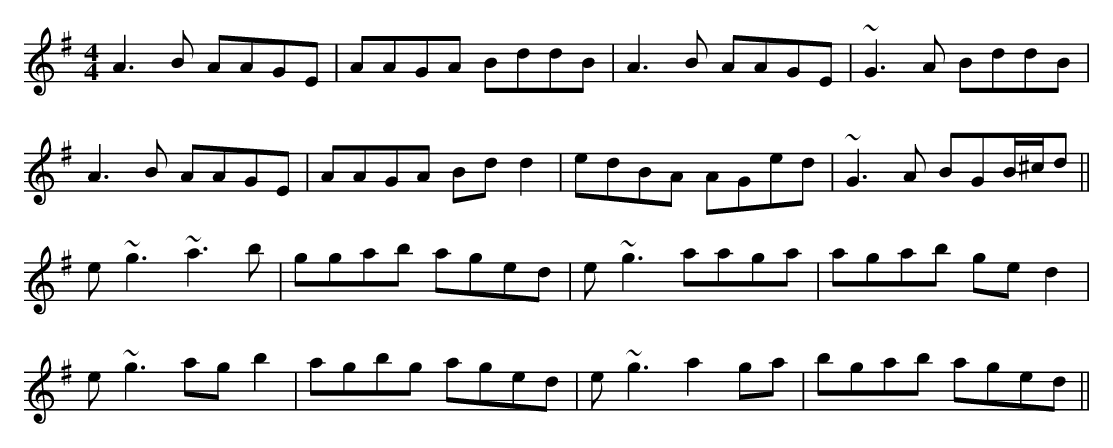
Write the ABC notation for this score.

X:1
M:4/4
K:Ador
A3 B AAGE|AAGA BddB|A3 B AAGE|~G3 A BddB|
A3 B AAGE|AAGA Bd d2|edBA AGed|~G3 A BGB/^c/d||
e ~g3 ~a3 b|ggab aged|e ~g3 aaga|agab ge d2|
e ~g3 ag b2|agbg aged|e ~g3 a2 ga|bgab aged||
